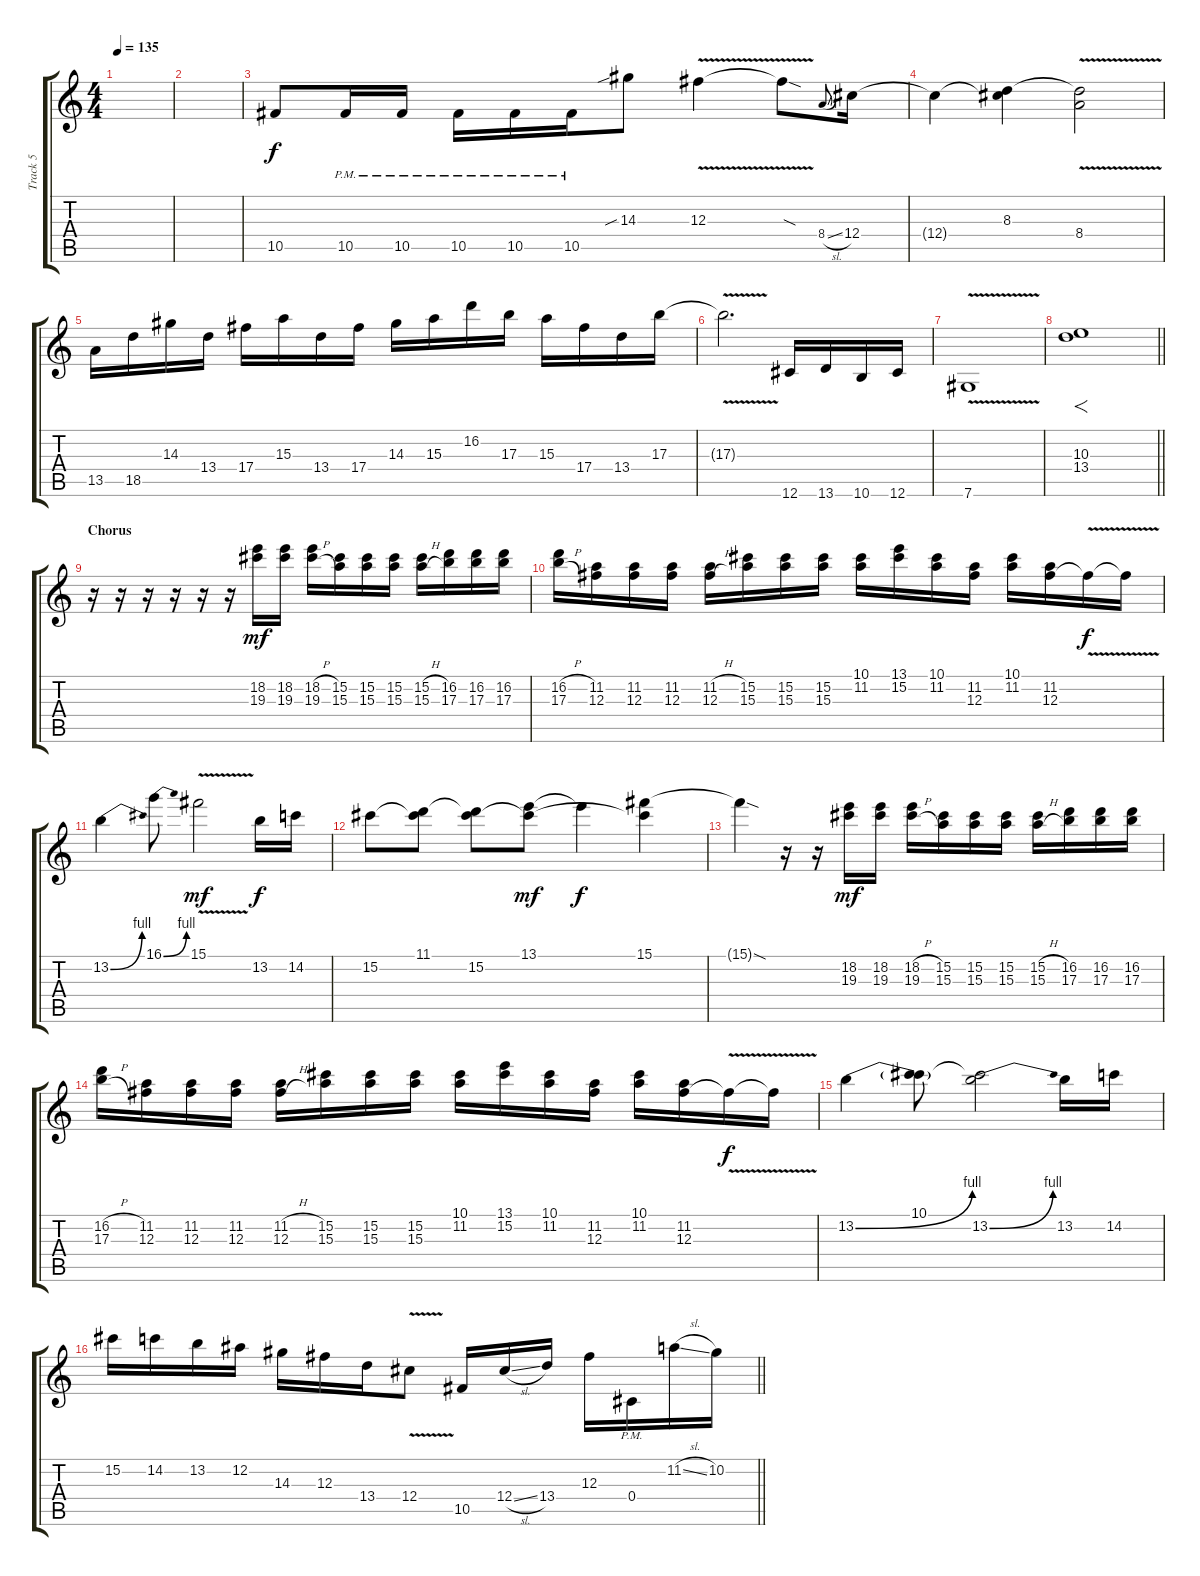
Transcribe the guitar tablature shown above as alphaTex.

\track ("Track 5" "Track 5") {instrument electricguitarclean}
\staff {score tabs}
\tuning (Eb4 Bb3 Gb3 Db3 Ab2 Db2) {hide}
\ts (4 4)
\tempo 135
\clef g2
\ks c
|
|
10.5.8{dy f volume 15 instrument overdrivenguitar} 10.5{pm}.16 10.5{pm}.16 10.5{pm}.16 10.5{pm}.16 10.5{pm}.16 14.3{sib}.8 12.3{v}.4 12.3{sod t}.8 8.4{sl}.8{gr onbeat} 12.4.16 |
12.4{t}.4 (8.3 12.4{t}).4 (8.3{t} 8.4{v}).2 |
13.5.16{volume 13} 18.5.16 14.3.16 13.4.16 17.4.16 15.3.16 13.4.16 17.4.16 14.3.16 15.3.16 16.2.16 17.3.16 15.3.16 17.4.16 13.4.16 17.3.16 |
17.3{v t}.2{d} 12.6.16 13.6.16 10.6.16 12.6.16 |
7.6{v}.1{volume 0} |
\barLineRight lightlight
(10.3 13.4).1{f volume 13} |
\section ("" "Chorus")
r.16 r.16 r.16 r.16 r.16 r.16 (18.2 19.3).16{dy mf instrument overdrivenguitar} (18.2 19.3).16 (18.2{h} 19.3{h}).16 (15.2 15.3).16 (15.2 15.3).16 (15.2 15.3).16 (15.2{h} 15.3{h}).16 (16.2 17.3).16 (16.2 17.3).16 (16.2 17.3).16 |
(16.2{h} 17.3{h}).16 (11.2 12.3).16 (11.2 12.3).16 (11.2 12.3).16 (11.2{h} 12.3{h}).16 (15.2 15.3).16 (15.2 15.3).16 (15.2 15.3).16 (10.1 11.2).16 (13.1 15.2).16 (10.1 11.2).16 (11.2 12.3).16 (10.1 11.2).16 (11.2 12.3).16 12.3{v t}.16{dy f} 12.3{v t}.16 |
13.2{be (bend 0 0 60 4)}.4 16.1{be (bend 0 0 60 4)}.8 15.1{v}.2{dy mf} 13.2.16{dy f} 14.2.16 |
15.2.8 (11.1 15.2{t}).8 (11.1{t} 15.2).8 (13.1 15.2{t}).8{dy mf} 13.1{t}.4{dy f} (15.1 15.2{t}).4 |
15.1{sod t}.4 r.16 r.16 (18.2 19.3).16{dy mf instrument overdrivenguitar} (18.2 19.3).16 (18.2{h} 19.3{h}).16 (15.2 15.3).16 (15.2 15.3).16 (15.2 15.3).16 (15.2{h} 15.3{h}).16 (16.2 17.3).16 (16.2 17.3).16 (16.2 17.3).16 |
(16.2{h} 17.3{h}).16 (11.2 12.3).16 (11.2 12.3).16 (11.2 12.3).16 (11.2{h} 12.3{h}).16 (15.2 15.3).16 (15.2 15.3).16 (15.2 15.3).16 (10.1 11.2).16 (13.1 15.2).16 (10.1 11.2).16 (11.2 12.3).16 (10.1 11.2).16 (11.2 12.3).16 12.3{v t}.16{dy f} 12.3{v t}.16 |
13.2{be (bend 0 0 60 4)}.4 (10.1 13.2{t}).8 (10.1{t} 13.2{be (bend 0 0 60 4)}).2 13.2.16 14.2.16 |
\barLineRight lightlight
15.2.16 14.2.16 13.2.16 12.2.16 14.3.16 12.3.16 13.4.16 12.4{v}.8 10.5.16 12.4{sl}.16 13.4.16 12.3.16 0.4{pm}.16 11.2{sl}.16 10.2.16
